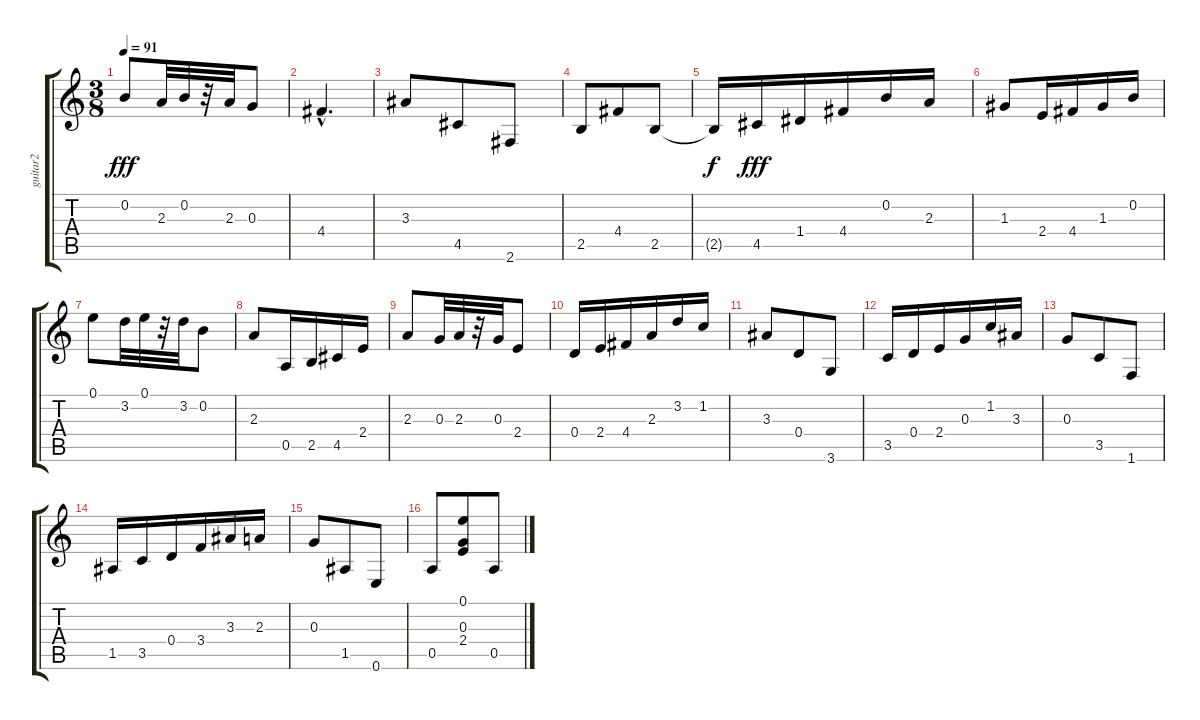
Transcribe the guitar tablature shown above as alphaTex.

\track ("guitar2" "guitar2") {instrument acousticguitarnylon}
\staff {score tabs}
\tuning (E4 B3 G3 D3 A2 E2) {hide}
\ts (3 8)
\tempo 91
\clef g2
\ks c
0.2.8{dy fff} 2.3.32 0.2.32 r.32 2.3.32 0.3.8 |
4.4{hac}.4{d} |
3.3.8 4.5.8 2.6.8 |
2.5.8 4.4.8 2.5.8 |
2.5{t}.16{dy f} 4.5.16{dy fff} 1.4.16 4.4.16 0.2.16 2.3.16 |
1.3.8 2.4.16 4.4.16 1.3.16 0.2.16 |
0.1.8 3.2.32 0.1.32 r.32 3.2.32 0.2.8 |
2.3.8 0.5.16 2.5.16 4.5.16 2.4.16 |
2.3.8 0.3.32 2.3.32 r.32 0.3.32 2.4.8 |
0.4.16 2.4.16 4.4.16 2.3.16 3.2.16 1.2.16 |
3.3.8 0.4.8 3.6.8 |
3.5.16 0.4.16 2.4.16 0.3.16 1.2.16 3.3.16 |
0.3.8 3.5.8 1.6.8 |
1.5.16 3.5.16 0.4.16 3.4.16 3.3.16 2.3.16 |
0.3.8 1.5.8 0.6.8 |
0.5.8 (0.1 0.3 2.4).8 0.5.8
